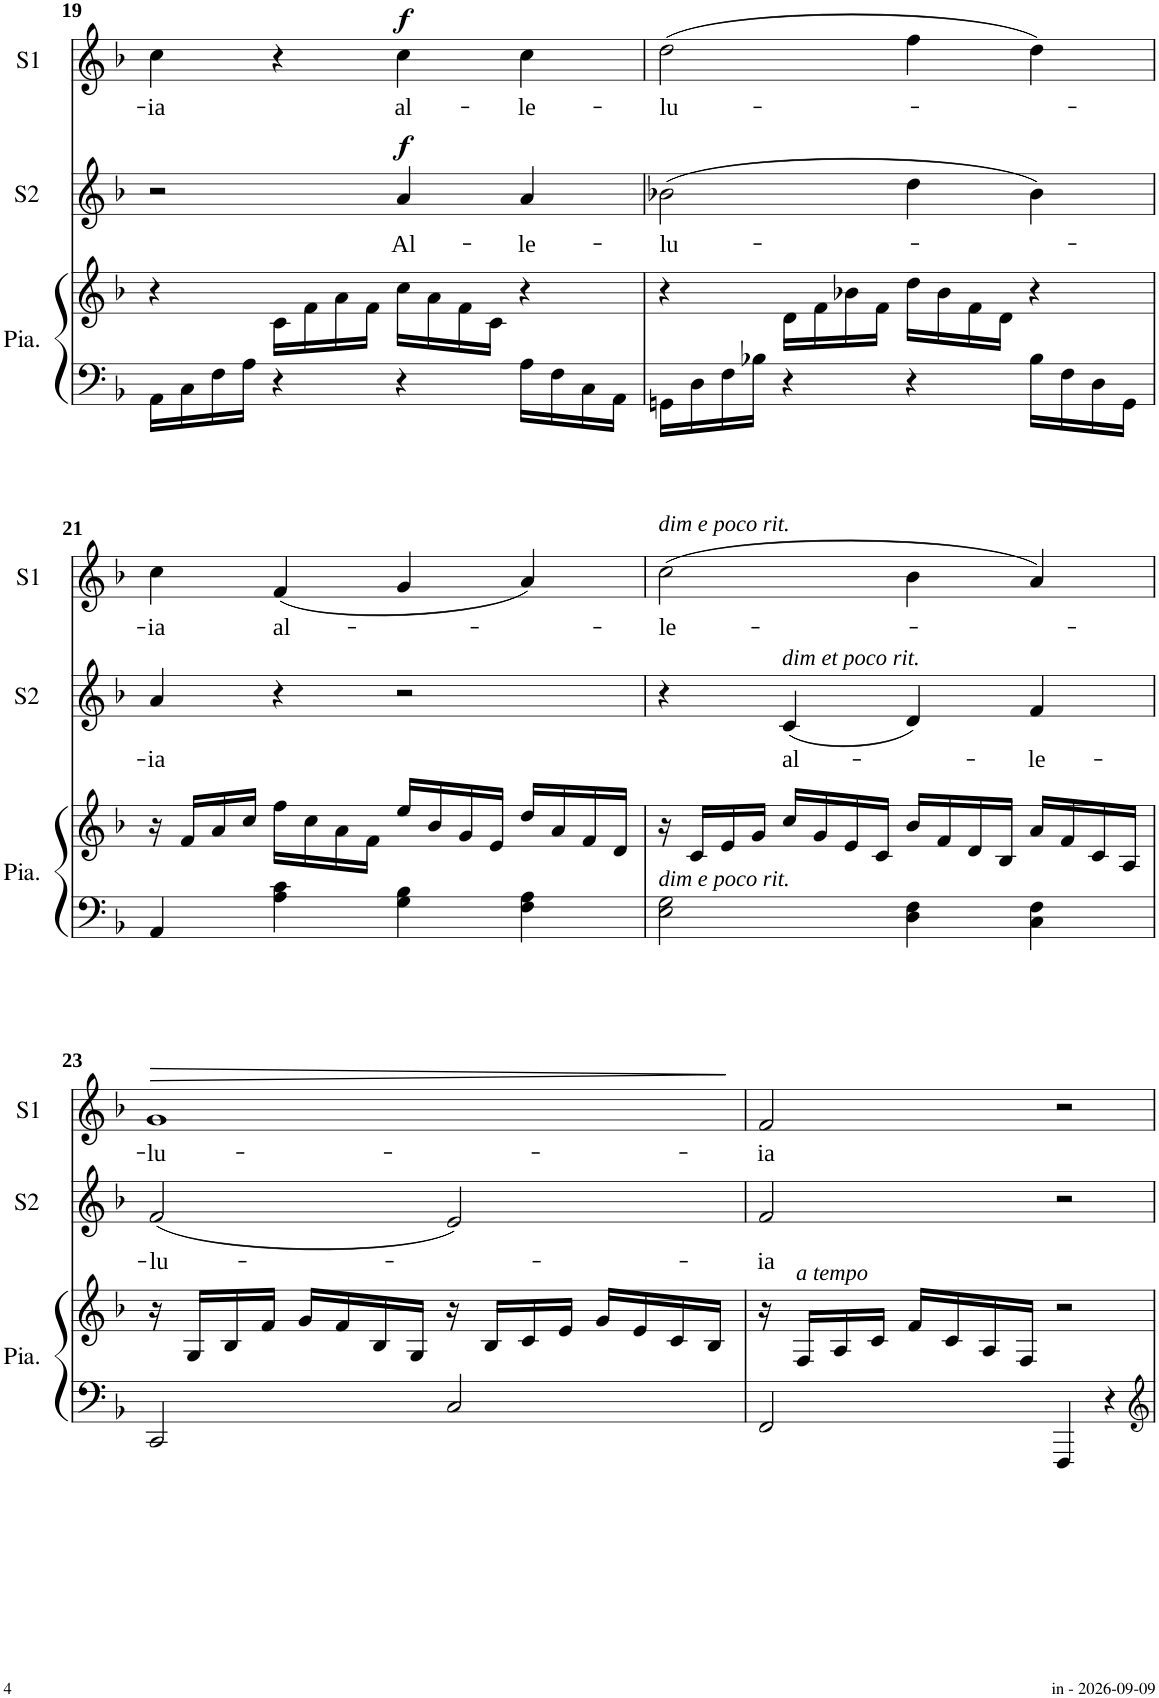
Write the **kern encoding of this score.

**kern	**kern	**kern	**text	**dynam	**kern	**text	**dynam
*part3	*part3	*part2	*part2	*part2	*part1	*part1	*part1
*staff4	*staff3	*staff2	*staff2	*staff2	*staff1	*staff1	*staff1
*I"Piano	*	*I"Soprano 2	*	*	*I"Soprano 1	*	*
*I'Pia.	*	*I'S2	*	*	*I'S1	*	*
!!LO:PB:g=z
*clefF4	*clefG2	*clefG2	*	*	*clefG2	*	*
*k[b-]	*k[b-]	*k[b-]	*	*	*k[b-]	*	*
*M2/2	*M2/2	*M2/2	*	*	*M2/2	*	*
*met(c|)	*met(c|)	*met(c|)	*	*	*met(c|)	*	*
=19	=19	=19	=19	=19	=19	=19	=19
!	!	!	!	!	!	!LO:LY:b	!
16AA\LL	4r	2r	.	.	4cc\	-ia	.
16C\	.	.	.	.	.	.	.
16F\	.	.	.	.	.	.	.
16A\JJ	.	.	.	.	.	.	.
4r	16c\LL	.	.	.	4r	.	.
.	16f\	.	.	.	.	.	.
.	16a\	.	.	.	.	.	.
.	16f\JJ	.	.	.	.	.	.
!	!	!	!LO:LY:b	!LO:DY:a	!	!LO:LY:b	!LO:DY:a
4r	16cc\LL	4a/	Al-	f	4cc\	al-	f
.	16a\	.	.	.	.	.	.
.	16f\	.	.	.	.	.	.
.	16c\JJ	.	.	.	.	.	.
!	!	!	!LO:LY:b	!	!	!LO:LY:b	!
16A\LL	4r	4a/	-le-	.	4cc\	-le-	.
16F\	.	.	.	.	.	.	.
16C\	.	.	.	.	.	.	.
16AA\JJ	.	.	.	.	.	.	.
=20	=20	=20	=20	=20	=20	=20	=20
!	!	!	!LO:LY:b	!	!	!LO:LY:b	!
16GGn\LL	4r	(2b-X\	-lu-	.	(2dd\	-lu-	.
16D\	.	.	.	.	.	.	.
16F\	.	.	.	.	.	.	.
16B-X\JJ	.	.	.	.	.	.	.
4r	16d\LL	.	.	.	.	.	.
.	16f\	.	.	.	.	.	.
.	16b-X\	.	.	.	.	.	.
.	16f\JJ	.	.	.	.	.	.
4r	16dd\LL	4dd\	.	.	4ff\	.	.
.	16b-\	.	.	.	.	.	.
.	16f\	.	.	.	.	.	.
.	16d\JJ	.	.	.	.	.	.
16B-\LL	4r	4b-\)	.	.	4dd\)	.	.
16F\	.	.	.	.	.	.	.
16D\	.	.	.	.	.	.	.
16GG\JJ	.	.	.	.	.	.	.
!!LO:LB:g=z
=21	=21	=21	=21	=21	=21	=21	=21
!	!	!	!LO:LY:b	!	!	!LO:LY:b	!
4AA/	16r	4a/	-ia	.	4cc\	-ia	.
.	16f/LL	.	.	.	.	.	.
.	16a/	.	.	.	.	.	.
.	16cc/JJ	.	.	.	.	.	.
!	!	!	!	!	!	!LO:LY:b	!
4A\ 4c\	16ff\LL	4r	.	.	(4f/	al-	.
.	16cc\	.	.	.	.	.	.
.	16a\	.	.	.	.	.	.
.	16f\JJ	.	.	.	.	.	.
4G\ 4B-\	16ee/LL	2r	.	.	4g/	.	.
.	16b-/	.	.	.	.	.	.
.	16g/	.	.	.	.	.	.
.	16e/JJ	.	.	.	.	.	.
4F\ 4A\	16dd/LL	.	.	.	4a/)	.	.
.	16a/	.	.	.	.	.	.
.	16f/	.	.	.	.	.	.
.	16d/JJ	.	.	.	.	.	.
=22	=22	=22	=22	=22	=22	=22	=22
!	!	!	!	!	!LO:TX:a:i:t=dim e poco rit.	!	!
!LO:TX:a:i:t=dim e poco rit.	!	!	!	!	!	!	!
!	!	!	!	!	!	!LO:LY:b	!
2E\ 2G\	16r	4r	.	.	(2cc\	-le-	.
.	16c/LL	.	.	.	.	.	.
.	16e/	.	.	.	.	.	.
.	16g/JJ	.	.	.	.	.	.
!	!	!LO:TX:a:i:t=dim et poco rit.	!	!	!	!	!
!	!	!	!LO:LY:b	!	!	!	!
.	16cc/LL	(4c/	al-	.	.	.	.
.	16g/	.	.	.	.	.	.
.	16e/	.	.	.	.	.	.
.	16c/JJ	.	.	.	.	.	.
4D\ 4F\	16b-/LL	4d/)	.	.	4b-\	.	.
.	16f/	.	.	.	.	.	.
.	16d/	.	.	.	.	.	.
.	16B-/JJ	.	.	.	.	.	.
!	!	!	!LO:LY:b	!	!	!	!
4C\ 4F\	16a/LL	4f/	-le-	.	4a/)	.	.
.	16f/	.	.	.	.	.	.
.	16c/	.	.	.	.	.	.
.	16A/JJ	.	.	.	.	.	.
!!LO:LB:g=z
=23	=23	=23	=23	=23	=23	=23	=23
!	!	!	!LO:LY:b	!	!	!LO:LY:b	!LO:HP:b
2CC/	16r	(2f/	-lu-	.	1g	-lu-	>
.	16G/LL	.	.	.	.	.	.
.	16B-/	.	.	.	.	.	.
.	16f/JJ	.	.	.	.	.	.
.	16g/LL	.	.	.	.	.	.
.	16f/	.	.	.	.	.	.
.	16B-/	.	.	.	.	.	.
.	16G/JJ	.	.	.	.	.	.
2C/	16r	2e/)	.	.	.	.	.
.	16B-/LL	.	.	.	.	.	.
.	16c/	.	.	.	.	.	.
.	16e/JJ	.	.	.	.	.	.
.	16g/LL	.	.	.	.	.	.
.	16e/	.	.	.	.	.	.
.	16c/	.	.	.	.	.	.
.	16B-/JJ	.	.	.	.	.	.
.	.	.	.	.	.	.	]
=24	=24	=24	=24	=24	=24	=24	=24
!	!	!	!LO:LY:b	!	!	!LO:LY:b	!
2FF/	16r	2f/	-ia	.	2f/	-ia	.
!	!LO:TX:a:i:t=a tempo	!	!	!	!	!	!
.	16F/LL	.	.	.	.	.	.
.	16A/	.	.	.	.	.	.
.	16c/JJ	.	.	.	.	.	.
.	16f/LL	.	.	.	.	.	.
.	16c/	.	.	.	.	.	.
.	16A/	.	.	.	.	.	.
.	16F/JJ	.	.	.	.	.	.
4FFF/	2r	2r	.	.	2r	.	.
4r	.	.	.	.	.	.	.
=	=	=	=	=	=	=	=
*-	*-	*-	*-	*-	*-	*-	*-
